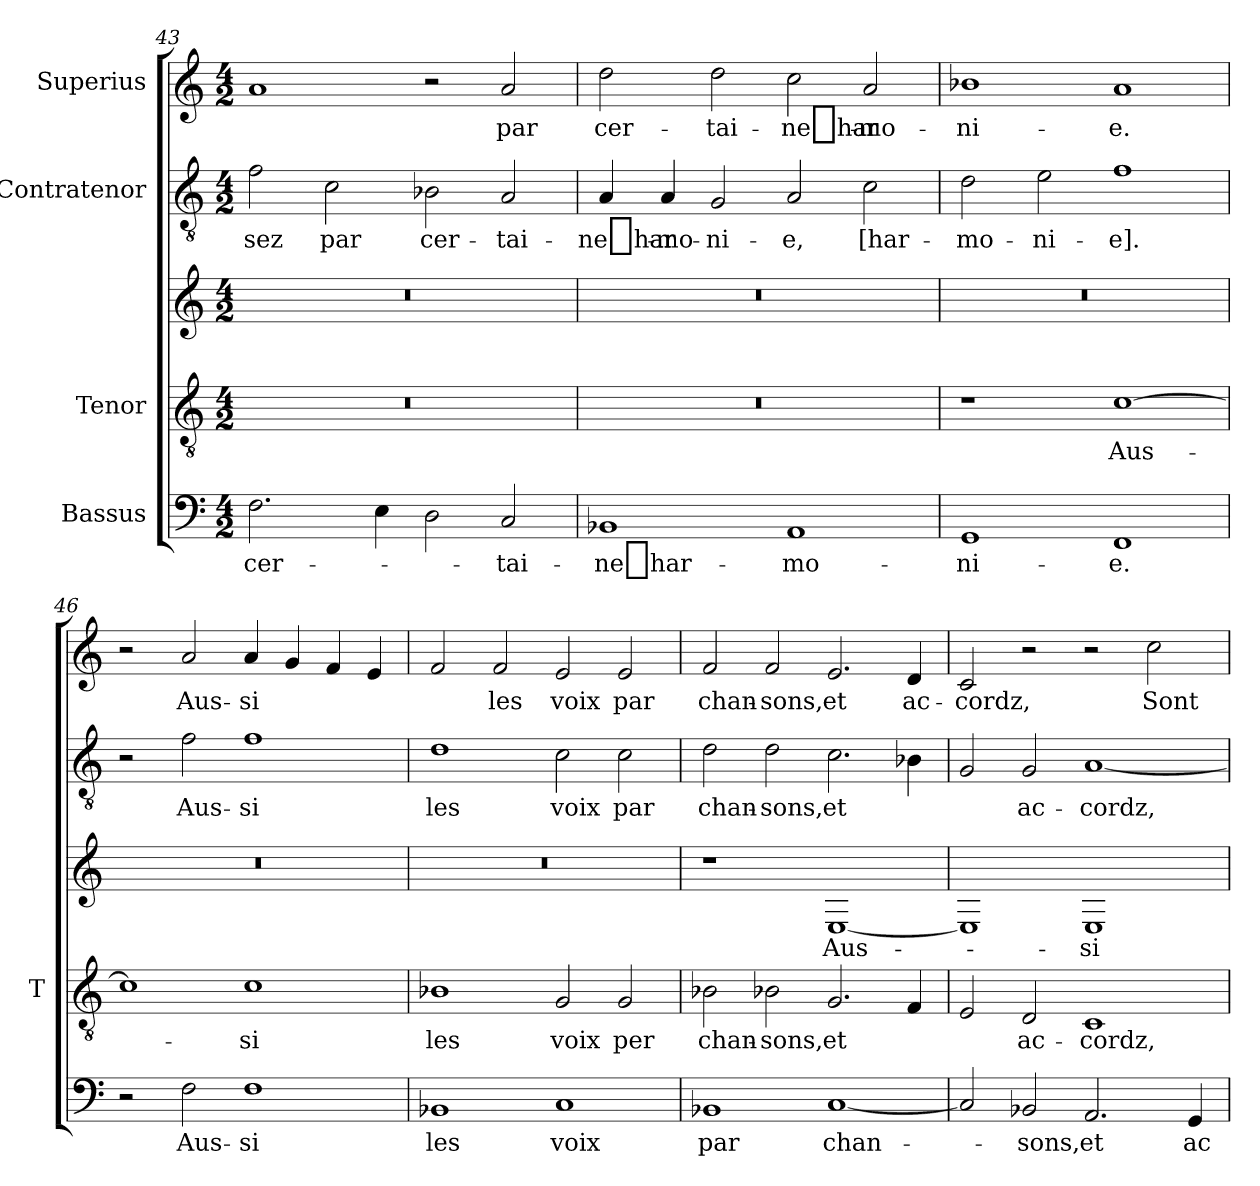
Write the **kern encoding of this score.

**kern	**text	**kern	**text	**kern	**text	**kern	**text	**kern	**text
*part5	*part5	*part4	*part4	*part3	*part3	*part2	*part2	*part1	*part1
*staff5	*staff5	*staff4	*staff4	*staff3	*staff3	*staff2	*staff2	*staff1	*staff1
*I"Bassus	*	*I"Tenor	*	*	*	*I"Contratenor	*	*I"Superius	*
*	*	*I'T	*	*	*	*	*	*	*
*clefF4	*	*clefGv2	*	*clefG2	*	*clefGv2	*	*clefG2	*
*k[]	*	*k[]	*	*k[]	*	*k[]	*	*k[]	*
*M4/2	*	*M4/2	*	*M4/2	*	*M4/2	*	*M4/2	*
=43	=43	=43	=43	=43	=43	=43	=43	=43	=43
2.F	cer-	0r	.	0r	.	2f	-sez	1a	.
.	.	.	.	.	.	2c	-par	.	.
4E	.	.	.	.	.	.	.	.	.
2D	.	.	.	.	.	2B-X	cer-	2r	.
2C	tai-	.	.	.	.	2A	tai-	2a	-par
=44	=44	=44	=44	=44	=44	=44	=44	=44	=44
1BB-X	ne_har-	0r	.	0r	.	4A	ne_har-	2dd	cer-
.	.	.	.	.	.	4A	mo-	.	.
.	.	.	.	.	.	2G	ni-	2dd	tai-
1AA	mo-	.	.	.	.	2A	-e,	2cc	ne_har-
.	.	.	.	.	.	2c	[har-	2a	mo-
=45	=45	=45	=45	=45	=45	=45	=45	=45	=45
1GG	ni-	1r	.	0r	.	2d	mo-	1b-X	ni-
.	.	.	.	.	.	2e	ni-	.	.
1FF	-e.	[1c	Aus-	.	.	1f	-e].	1a	-e.
=46	=46	=46	=46	=46	=46	=46	=46	=46	=46
2r	.	1c]	.	0r	.	2r	.	2r	.
2F	Aus-	.	.	.	.	2f	Aus-	2a	Aus-
1F	-si	1c	-si	.	.	1f	-si	4a	-si
.	.	.	.	.	.	.	.	4g	.
.	.	.	.	.	.	.	.	4f	.
.	.	.	.	.	.	.	.	4e	.
=47	=47	=47	=47	=47	=47	=47	=47	=47	=47
1BB-X	-les	1B-X	-les	0r	.	1d	-les	2f	.
.	.	.	.	.	.	.	.	2f	-les
1C	-voix	2G	-voix	.	.	2c	-voix	2e	-voix
.	.	2G	-per	.	.	2c	-par	2e	-par
=48	=48	=48	=48	=48	=48	=48	=48	=48	=48
1BB-X	-par	2B-X	chan-	1r	.	2d	chan-	2f	chan-
.	.	2B-X	-sons,	.	.	2d	-sons,	2f	-sons,
[1C	chan-	2.G	-et	[1E	Aus-	2.c	-et	2.e	-et
.	.	4F	.	.	.	4B-X	.	4d	ac-
=49	=49	=49	=49	=49	=49	=49	=49	=49	=49
2C]	.	2E	.	1E]	.	2G	.	2c	-cordz,
2BB-X	-sons,	2D	ac-	.	.	2G	ac-	2r	.
2.AA	-et	1C	-cordz,	1E	-si	[1A	-cordz,	2r	.
.	.	.	.	.	.	.	.	2cc	-Sont
4GG	ac-	.	.	.	.	.	.	.	.
=	=	=	=	=	=	=	=	=	=
*-	*-	*-	*-	*-	*-	*-	*-	*-	*-
